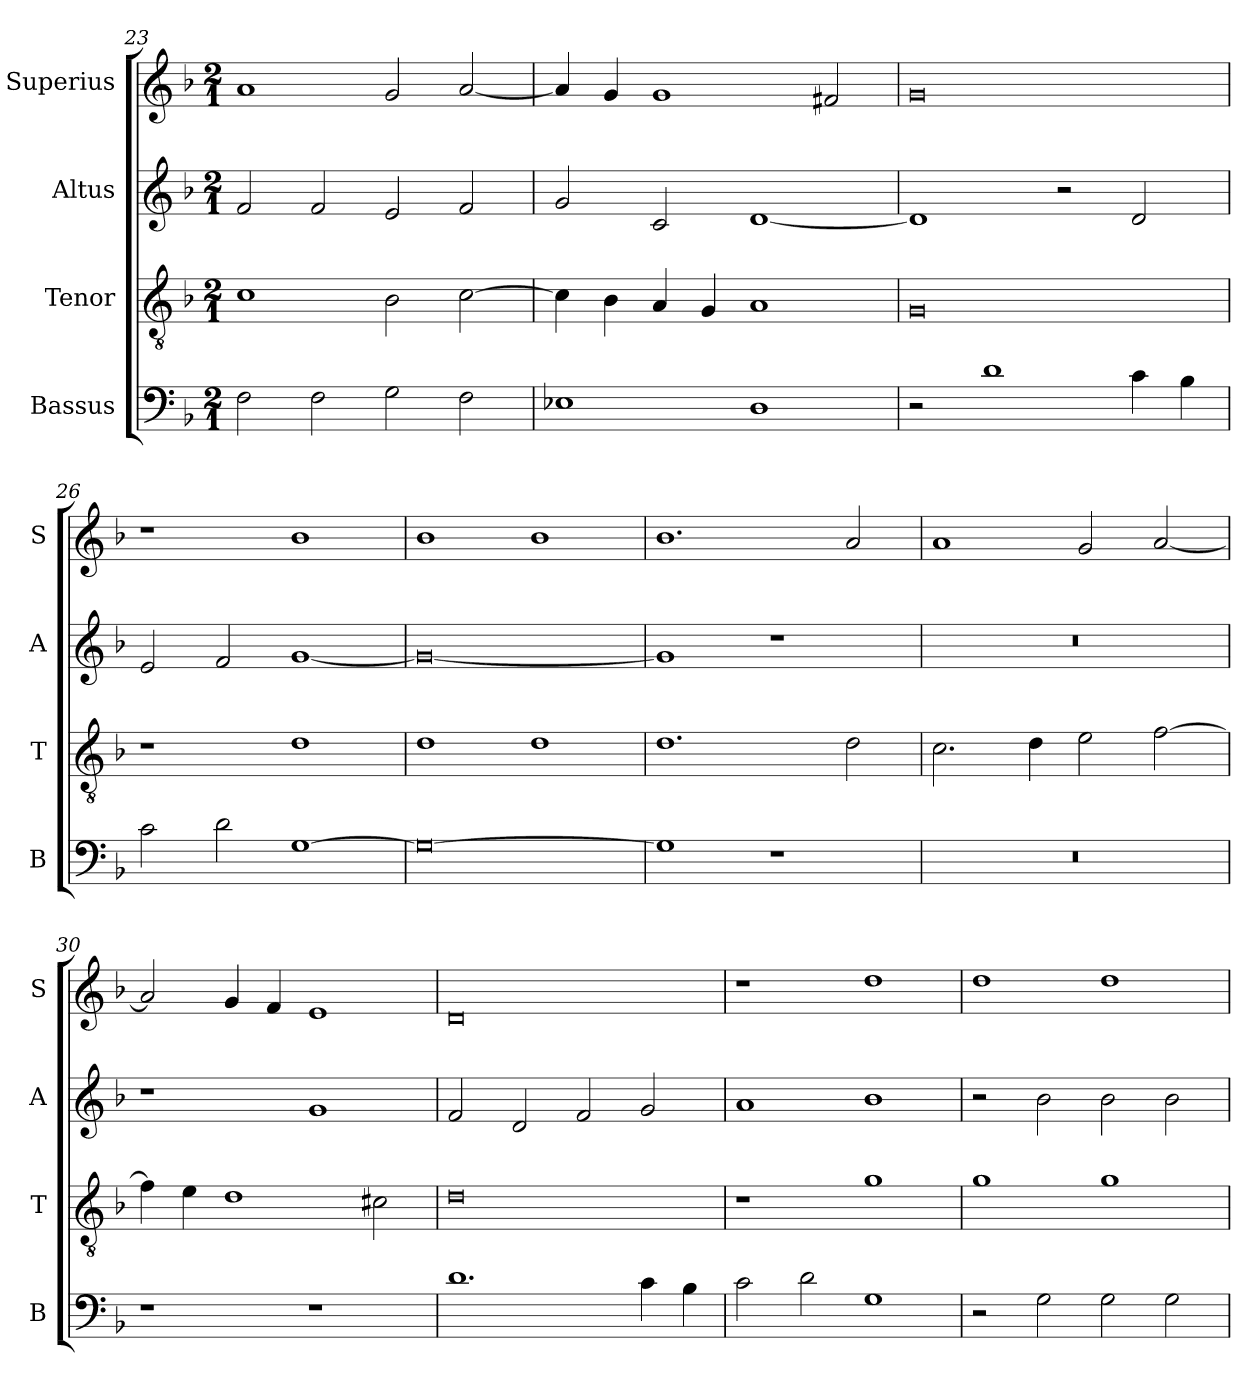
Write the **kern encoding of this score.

**kern	**kern	**kern	**kern
*part4	*part3	*part2	*part1
*staff4	*staff3	*staff2	*staff1
*I"Bassus	*I"Tenor	*I"Altus	*I"Superius
*I'B	*I'T	*I'A	*I'S
*clefF4	*clefGv2	*clefG2	*clefG2
*k[b-]	*k[b-]	*k[b-]	*k[b-]
*F:	*F:	*F:	*F:
*M2/1	*M2/1	*M2/1	*M2/1
=23	=23	=23	=23
2F	1c	2f	1a
2F	.	2f	.
2G	2B-	2e	2g
2F	[2c	2f	[2a
=24	=24	=24	=24
1E-X	4c]	2g	4a]
.	4B-	.	4g
.	4A	2c	1g
.	4G	.	.
1D	1A	[1d	.
.	.	.	2f#X
=25	=25	=25	=25
2r	0G	1d]	0g
1d	.	.	.
.	.	2r	.
4c	.	2d	.
4B-	.	.	.
=26	=26	=26	=26
2c	1r	2e	1r
2d	.	2f	.
[1G	1d	[1g	1b-
=27	=27	=27	=27
0G_	1d	0g_	1b-
.	1d	.	1b-
=28	=28	=28	=28
1G]	1.d	1g]	1.b-
1r	.	1r	.
.	2d	.	2a
=29	=29	=29	=29
0r	2.c	0r	1a
.	4d	.	.
.	2e	.	2g
.	[2f	.	[2a
=30	=30	=30	=30
1r	4f]	1r	2a]
.	4e	.	.
.	1d	.	4g
.	.	.	4f
1r	.	1g	1e
.	2c#X	.	.
=31	=31	=31	=31
1.d	0d	2f	0d
.	.	2d	.
.	.	2f	.
4c	.	2g	.
4B-	.	.	.
=32	=32	=32	=32
2c	1r	1a	1r
2d	.	.	.
1G	1g	1b-	1dd
=33	=33	=33	=33
2r	1g	2r	1dd
2G	.	2b-	.
2G	1g	2b-	1dd
2G	.	2b-	.
=	=	=	=
*-	*-	*-	*-
